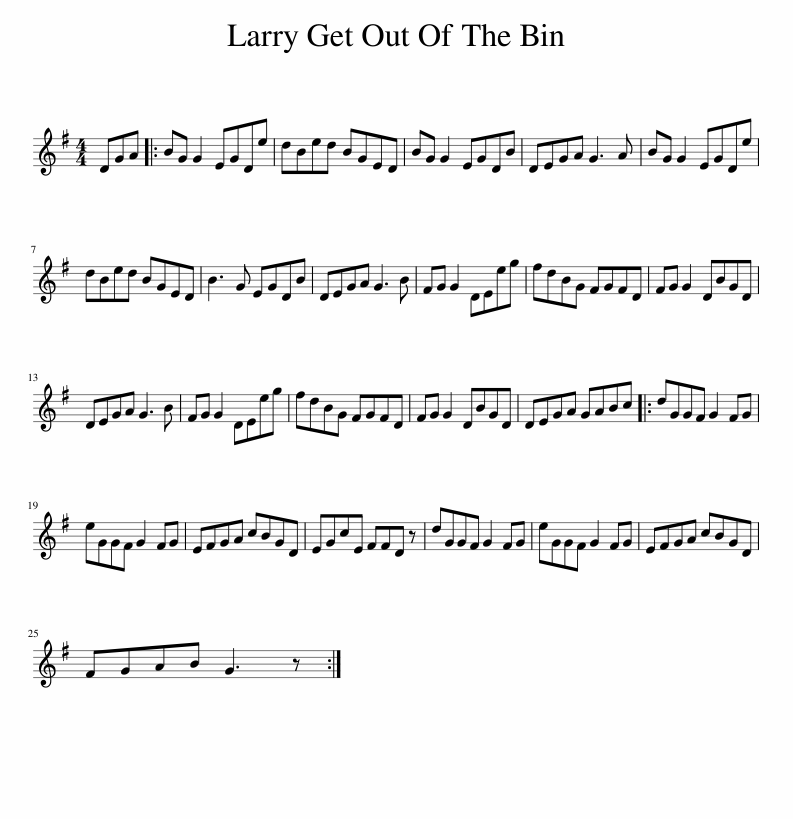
X:1
L:1/8
M:4/4
I:linebreak $
K:G
V:1 treble
V:1
 DGA |: BG G2 EGDe | dBed BGED | BG G2 EGDB | DEGA G3 A | %5
 BG G2 EGDe |$ dBed BGED | B3 G EGDB | DEGA G3 B | FG G2 DEeg | %10
 fdBG FGFD | FG G2 DBGD |$ DEGA G3 B | FG G2 DEeg | fdBG FGFD | %15
 FG G2 DBGD | DEGA GABc |: dGGF G2 FG |$ eGGF G2 FG | EFGA cBGD | %20
 EGcE FFD z | dGGF G2 FG | eGGF G2 FG | EFGA cBGD |$ FGAB G3 z :| %25
